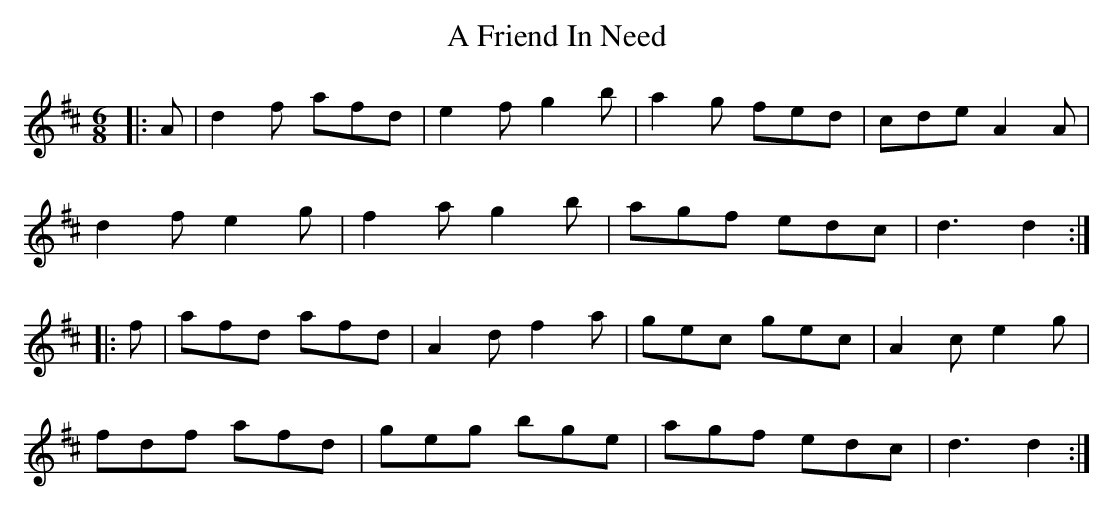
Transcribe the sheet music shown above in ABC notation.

X:1
T: A Friend In Need
M: 6/8
L: 1/8
K: Dmaj
|:A|d2f afd|e2fg2b|a2g fed|cdeA2A|
d2fe2g|f2ag2b|agf edc|d3d2:|
|:f|afd afd|A2df2a|gec gec|A2c e2g|
fdf afd|geg bge|agf edc|d3d2:|
